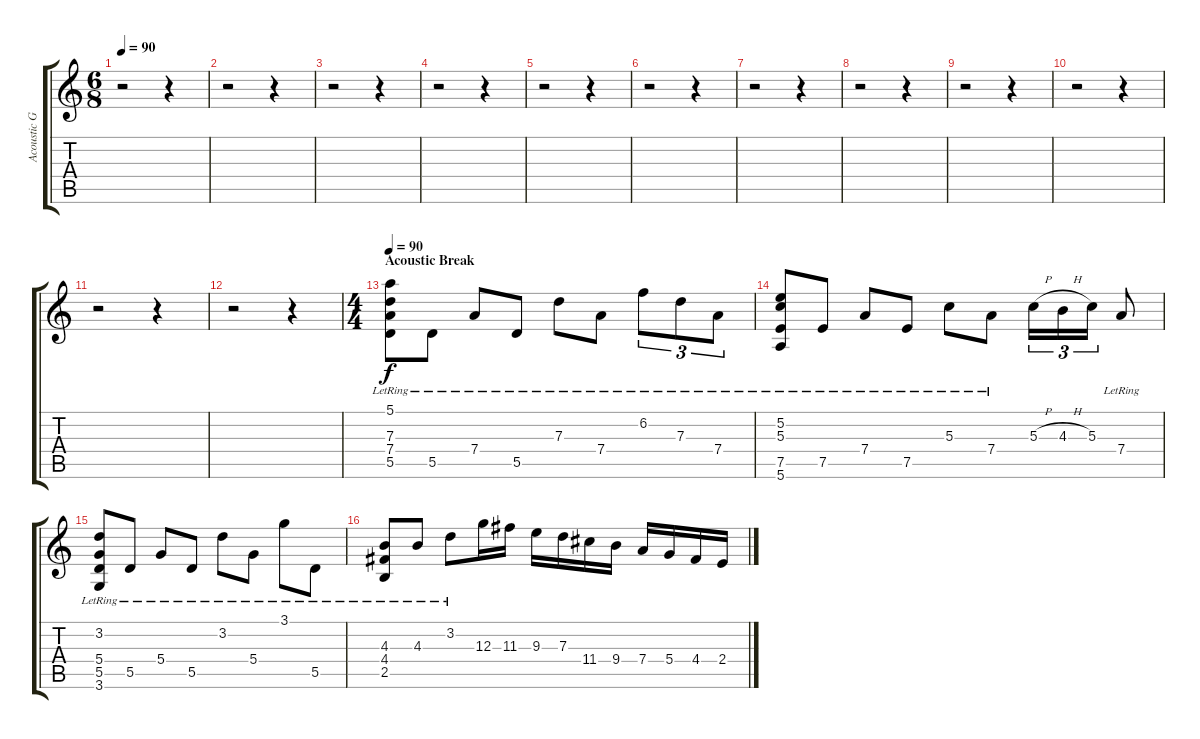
\track ("Acoustic Guitar II" "Acoustic G") {instrument acousticguitarsteel}
\staff {score tabs}
\tuning (E4 B3 G3 D3 A2 E2) {hide}
\ts (6 8)
\tempo 90
\clef g2
\ks c
r.2{dy f} r.4 |
r.2 r.4 |
r.2 r.4 |
r.2 r.4 |
r.2 r.4 |
r.2 r.4 |
r.2 r.4 |
r.2 r.4 |
r.2 r.4 |
r.2 r.4 |
r.2 r.4 |
r.2 r.4 |
\ts (4 4)
\section ("" "Acoustic Break")
\tempo 90
(5.1{lr} 7.3{lr} 7.4{lr} 5.5{lr}).8 5.5{lr}.8 7.4{lr}.8 5.5{lr}.8 7.3{lr}.8 7.4{lr}.8 6.2{lr}.8{tu (3 2)} 7.3{lr}.8{tu (3 2)} 7.4{lr}.8{tu (3 2)} |
(5.2{lr} 5.3{lr} 7.5{lr} 5.6{lr}).8 7.5{lr}.8 7.4{lr}.8 7.5{lr}.8 5.3{lr}.8 7.4{lr}.8 5.3{h}.16{tu (3 2)} 4.3{h}.16{tu (3 2)} 5.3.16{tu (3 2)} 7.4{lr}.8 |
(3.2{lr} 5.4{lr} 5.5{lr} 3.6{lr}).8 5.5{lr}.8 5.4{lr}.8 5.5{lr}.8 3.2{lr}.8 5.4{lr}.8 3.1{lr}.8 5.5{lr}.8 |
(4.3{lr} 4.4{lr} 2.5{lr}).8 4.3{lr}.8 3.2{lr}.8 12.3.16 11.3.16 9.3.16 7.3.16 11.4.16 9.4.16 7.4.16 5.4.16 4.4.16 2.4.16
